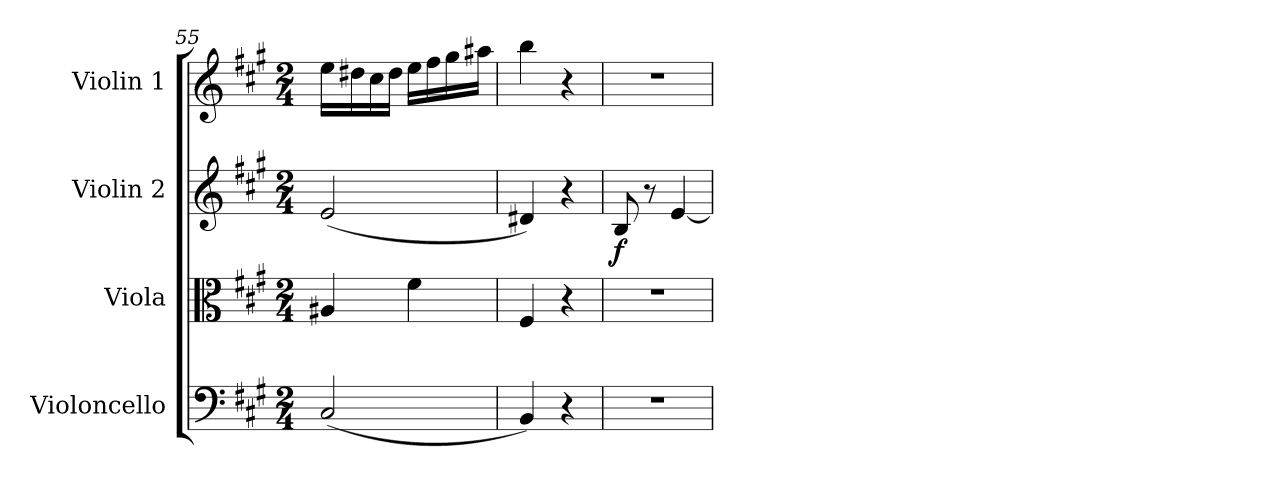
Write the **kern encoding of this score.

**kern	**kern	**kern	**dynam	**kern
*part4	*part3	*part2	*part2	*part1
*staff4	*staff3	*staff2	*staff2	*staff1
*I"Violoncello	*I"Viola	*I"Violin 2	*	*I"Violin 1
*I'Vc	*I'Vla	*I'Vln	*	*I'Vln
*clefF4	*clefC3	*clefG2	*	*clefG2
*k[f#c#g#]	*k[f#c#g#]	*k[f#c#g#]	*	*k[f#c#g#]
*M2/4	*M2/4	*M2/4	*	*M2/4
=55	=55	=55	=55	=55
(2C#/	4A#X/	(2e/	.	16ee\LL
.	.	.	.	16dd#X\
.	.	.	.	16cc#\
.	.	.	.	16dd#\JJ
.	4f#\	.	.	16ee\LL
.	.	.	.	16ff#\
.	.	.	.	16gg#\
.	.	.	.	16aa#X\JJ
=56	=56	=56	=56	=56
4BB/)	4F#/	4d#X/)	.	4bb\
4r	4r	4r	.	4r
=57	=57	=57	=57	=57
!	!	!	!LO:DY:b	!
2r	2r	8B/	f	2r
.	.	8r	.	.
.	.	[4e/	.	.
=	=	=	=	=
*-	*-	*-	*-	*-
